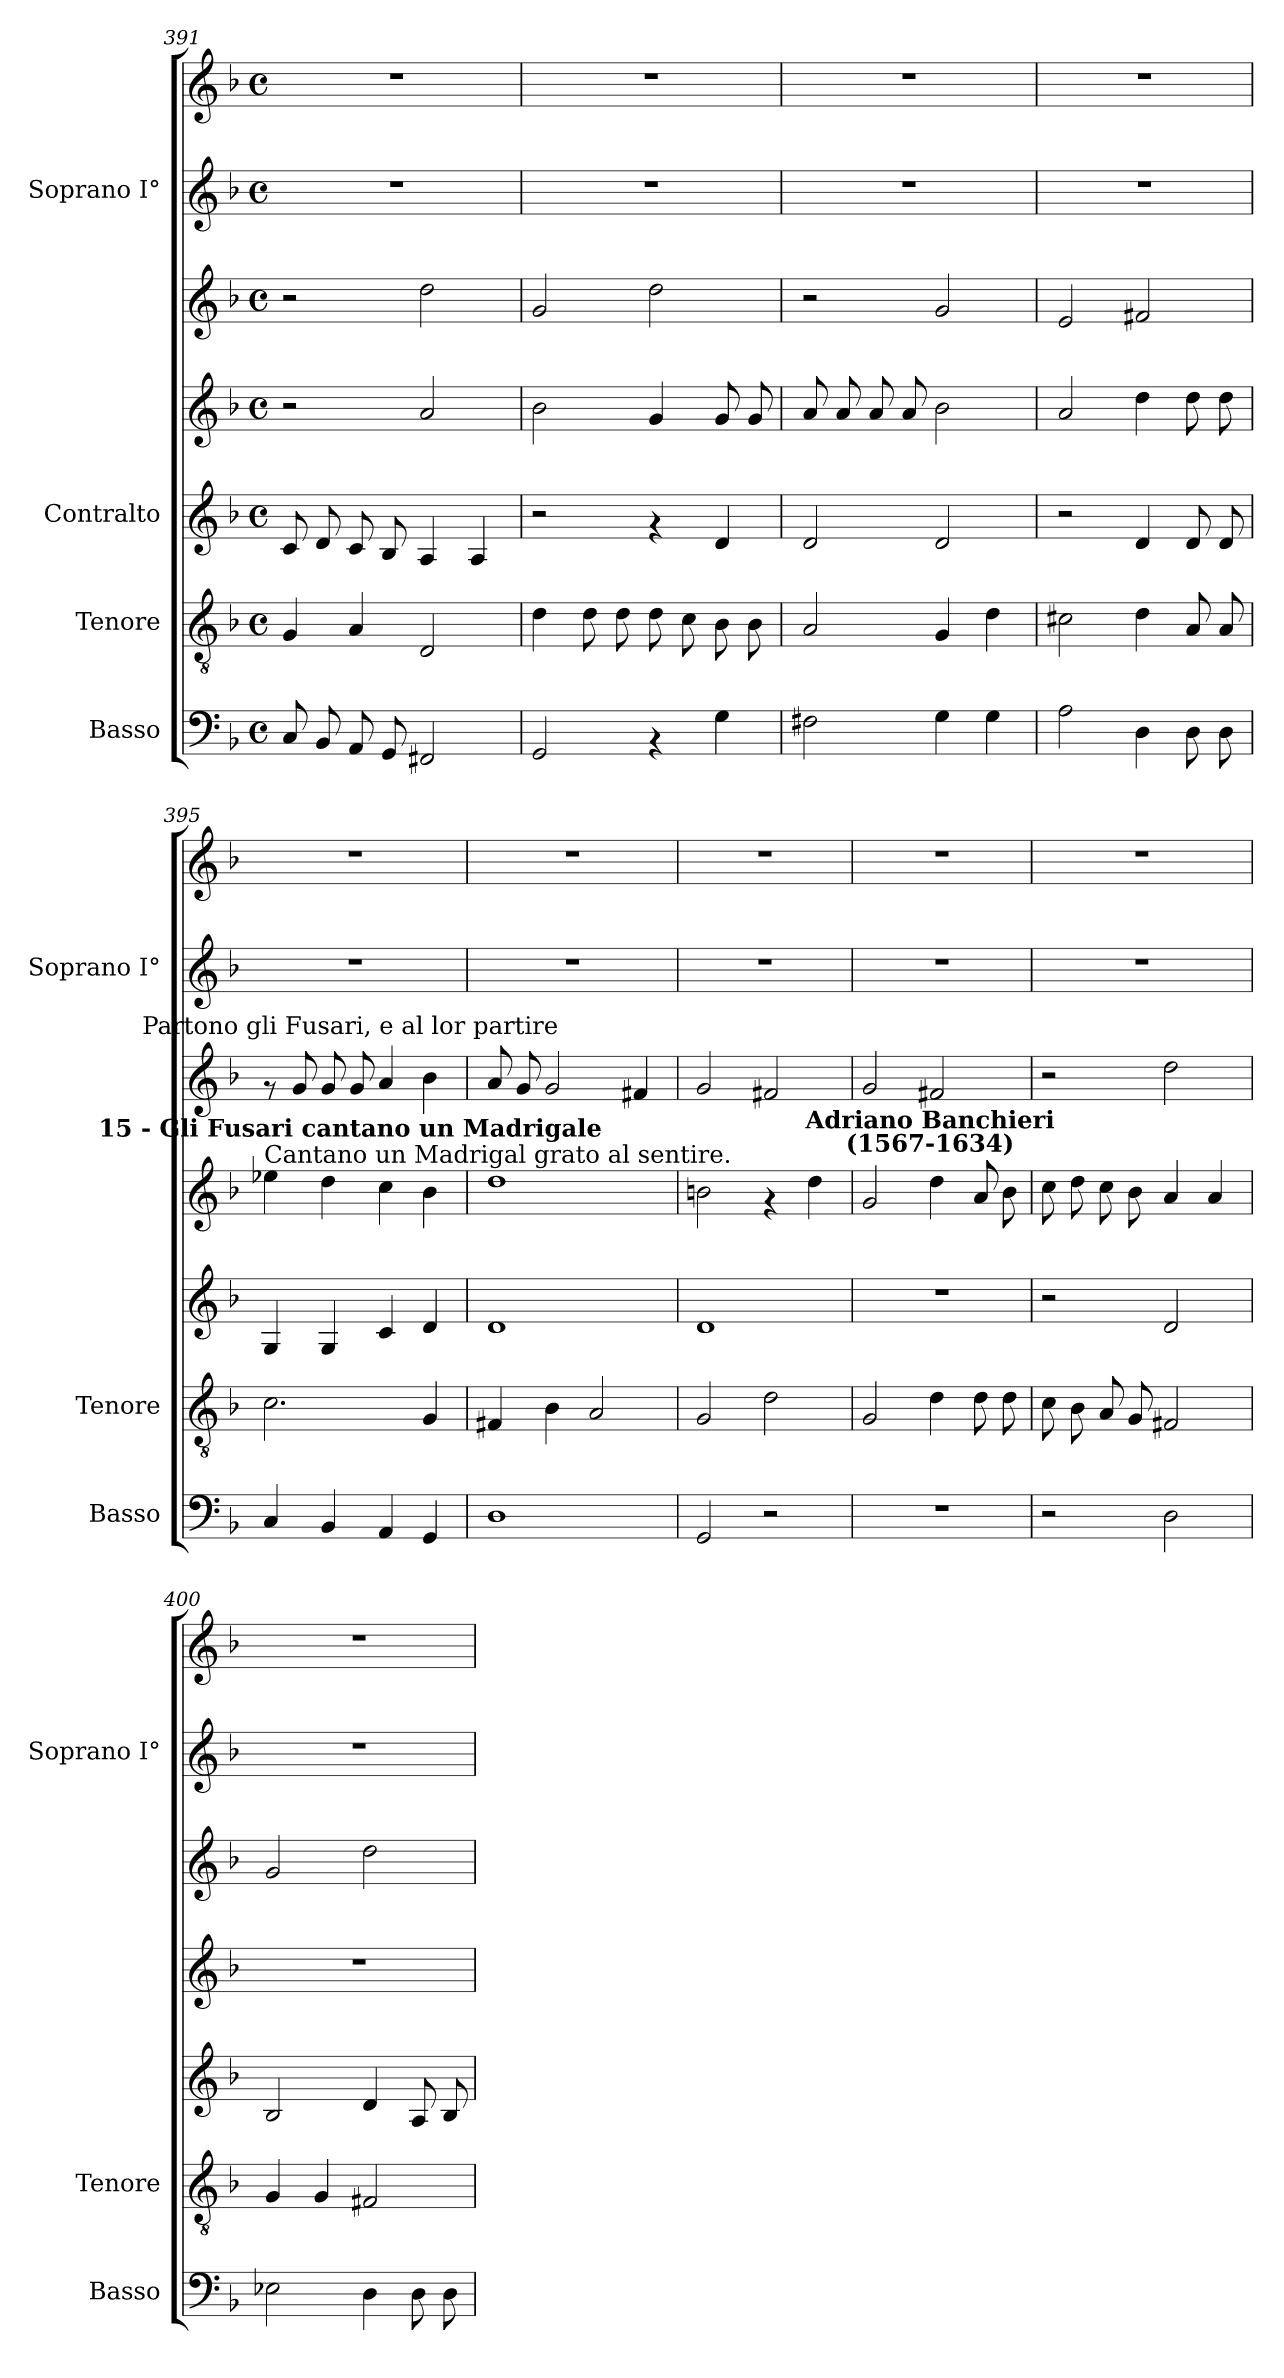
**kern	**kern	**kern	**kern	**kern	**kern	**kern
*part6	*part5	*part4	*part3	*part2	*part1	*part1
*staff7	*staff6	*staff5	*staff4	*staff3	*staff2	*staff1
*I"Basso	*I"Tenore	*I"Contralto	*	*	*I"Soprano I°	*
*I'Basso	*I'Tenore	*	*	*	*I'Soprano I°	*
!!LO:LB:g=z
*clefF4	*clefGv2	*clefG2	*clefG2	*clefG2	*clefG2	*clefG2
*k[b-]	*k[b-]	*k[b-]	*k[b-]	*k[b-]	*k[b-]	*k[b-]
*F:	*F:	*F:	*F:	*F:	*F:	*F:
*M4/4	*M4/4	*M4/4	*M4/4	*M4/4	*M4/4	*M4/4
*met(c)	*met(c)	*met(c)	*met(c)	*met(c)	*met(c)	*met(c)
=391	=391	=391	=391	=391	=391	=391
8C/	4G/	8c/	2r	2r	1r	1r
8BB-/	.	8d/	.	.	.	.
8AA/	4A/	8c/	.	.	.	.
8GG/	.	8B-/	.	.	.	.
2FF#X/	2D/	4A/	2a/	2dd\	.	.
.	.	4A/	.	.	.	.
=392	=392	=392	=392	=392	=392	=392
2GG/	4d\	2r	2b-\	2g/	1r	1r
.	8d\	.	.	.	.	.
.	8d\	.	.	.	.	.
4rAA	8d\	4rf	4g/	2dd\	.	.
.	8c\	.	.	.	.	.
4G\	8B-\	4d/	8g/	.	.	.
.	8B-\	.	8g/	.	.	.
=393	=393	=393	=393	=393	=393	=393
2F#X\	2A/	2d/	8a/	2r	1r	1r
.	.	.	8a/	.	.	.
.	.	.	8a/	.	.	.
.	.	.	8a/	.	.	.
4G\	4G/	2d/	2b-\	2g/	.	.
4G\	4d\	.	.	.	.	.
=394	=394	=394	=394	=394	=394	=394
2A\	2c#X\	2r	2a/	2e/	1r	1r
4D\	4d\	4d/	4dd\	2f#X/	.	.
8D\	8A/	8d/	8dd\	.	.	.
8D\	8A/	8d/	8dd\	.	.	.
!!LO:PB:g=z
=395	=395	=395	=395	=395	=395	=395
!	!	!	!LO:TX:a:t=Cantano un Madrigal grato al sentire.	!	!	!
4C/	2.c\	4G/	4ee-X\	8rf	1r	1r
.	.	.	.	8g/	.	.
4BB-/	.	4G/	4dd\	8g/	.	.
!	!	!	!	!LO:TX:b:B:cj:t=15 - Gli Fusari cantano un Madrigale	!	!
!	!	!	!	!LO:TX:cj:t=Partono gli Fusari, e al lor partire	!	!
.	.	.	.	8g/	.	.
4AA/	.	4c/	4cc\	4a/	.	.
4GG/	4G/	4d/	4b-\	4b-\	.	.
=396	=396	=396	=396	=396	=396	=396
1D	4F#X/	1d	1dd	8a/	1r	1r
.	.	.	.	8g/	.	.
.	4B-\	.	.	2g/	.	.
.	2A/	.	.	.	.	.
.	.	.	.	4f#X/	.	.
=397	=397	=397	=397	=397	=397	=397
2GG/	2G/	1d	2bn\	2g/	1r	1r
2r	2d\	.	4rf	2f#X/	.	.
.	.	.	4dd\	.	.	.
=398	=398	=398	=398	=398	=398	=398
1r	2G/	1r	2g/	2g/	1r	1r
!	!	!	!	!LO:TX:b:B:cj:t=Adriano Banchieri\n(1567-1634)	!	!
.	4d\	.	4dd\	2f#X/	.	.
.	8d\	.	8a/	.	.	.
.	8d\	.	8b-\	.	.	.
!!LO:PB:g=z
=399	=399	=399	=399	=399	=399	=399
2r	8c\	2r	8cc\	2r	1r	1r
.	8B-\	.	8dd\	.	.	.
.	8A/	.	8cc\	.	.	.
.	8G/	.	8b-\	.	.	.
2D\	2F#X/	2d/	4a/	2dd\	.	.
.	.	.	4a/	.	.	.
=400	=400	=400	=400	=400	=400	=400
2E-X\	4G/	2B-/	1r	2g/	1r	1r
.	4G/	.	.	.	.	.
4D\	2F#X/	4d/	.	2dd\	.	.
8D\	.	8A/	.	.	.	.
8D\	.	8B-/	.	.	.	.
=	=	=	=	=	=	=
*-	*-	*-	*-	*-	*-	*-
